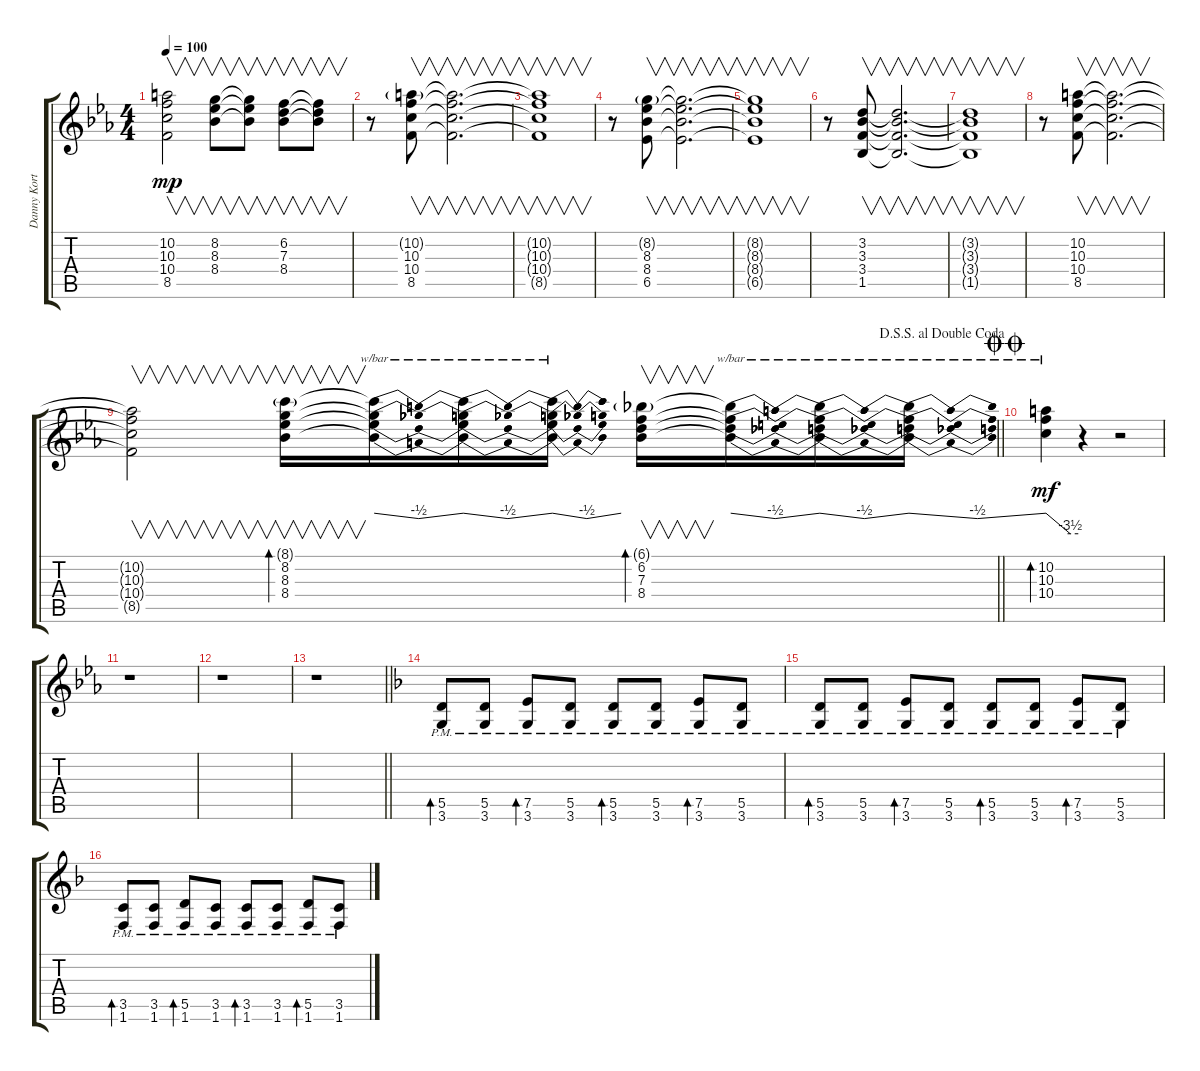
\track ("Danny Kortchmar-2" "Danny Kort") {instrument distortionguitar}
\staff {score tabs}
\tuning (E4 B3 G3 D3 A2 E2) {hide}
\ts (4 4)
\tempo 100
\clef g2
\ks eb
(10.2{t} 10.3{t} 10.4{t} 8.5{t}).2{v dy mp} (8.2 8.3 8.4).8{v} (8.2{t} 8.3{t} 8.4{t}).8{v} (6.2 7.3 8.4).8{v} (6.2{t} 7.3{t} 8.4{t}).8{v} |
r.8 (10.2{g} 10.3 10.4 8.5).8{v} (10.2{t} 10.3{t} 10.4{t} 8.5{t}).2{v d} |
(10.2{t} 10.3{t} 10.4{t} 8.5{t}).1{v} |
r.8 (8.2{g} 8.3 8.4 6.5).8{v} (8.2{t} 8.3{t} 8.4{t} 6.5{t}).2{v d} |
(8.2{t} 8.3{t} 8.4{t} 6.5{t}).1{v} |
r.8 (3.2 3.3 3.4 1.5).8{v} (3.2{t} 3.3{t} 3.4{t} 1.5{t}).2{v d} |
(3.2{t} 3.3{t} 3.4{t} 1.5{t}).1{v} |
r.8 (10.2 10.3 10.4 8.5).8{v} (10.2{t} 10.3{t} 10.4{t} 8.5{t}).2{v d} |
\jump dalsegnosegnoaldoublecoda
\barLineRight lightlight
(10.2{t} 10.3{t} 10.4{t} 8.5{t}).2{v} (8.1{g} 8.2 8.3 8.4).16{v bd 30} (8.1{t} 8.2{t} 8.3{t} 8.4{t}).16{tbe (dip default 0 0 30 -2 60 0)} (8.1{t} 8.2{t} 8.3{t} 8.4{t}).16{tbe (dip default 0 0 30 -2 60 0)} (8.1{t} 8.2{t} 8.3{t} 8.4{t}).16{tbe (dip default 0 0 30 -2 60 0)} (6.1{g} 6.2 7.3 8.4).16{v bd 30} (6.1{t} 6.2{t} 7.3{t} 8.4{t}).16{tbe (dip default 0 0 30 -2 60 0)} (6.1{t} 6.2{t} 7.3{t} 8.4{t}).16{tbe (dip default 0 0 30 -2 60 0)} (6.1{t} 6.2{t} 7.3{t} 8.4{t}).16{tbe (dip default 0 0 30 -2 60 0)} |
\jump doublecoda
(10.2 10.3 10.4).4{tbe (custom default 0 0 45 -14 60 -14) bd 30 dy mf} r.4 r.2 |
r.1 |
r.1 |
\barLineRight lightlight
r.1 |
\ks f
(5.5{pm} 3.6{pm}).8{bd 30} (5.5{pm} 3.6{pm}).8 (7.5{pm} 3.6{pm}).8{bd 30} (5.5{pm} 3.6{pm}).8 (5.5{pm} 3.6{pm}).8{bd 30} (5.5{pm} 3.6{pm}).8 (7.5{pm} 3.6{pm}).8{bd 30} (5.5{pm} 3.6{pm}).8 |
(5.5{pm} 3.6{pm}).8{bd 30} (5.5{pm} 3.6{pm}).8 (7.5{pm} 3.6{pm}).8{bd 30} (5.5{pm} 3.6{pm}).8 (5.5{pm} 3.6{pm}).8{bd 30} (5.5{pm} 3.6{pm}).8 (7.5{pm} 3.6{pm}).8{bd 30} (5.5{pm} 3.6{pm}).8 |
(3.5{pm} 1.6{pm}).8{bd 30} (3.5{pm} 1.6{pm}).8 (5.5{pm} 1.6{pm}).8{bd 30} (3.5{pm} 1.6{pm}).8 (3.5{pm} 1.6{pm}).8{bd 30} (3.5{pm} 1.6{pm}).8 (5.5{pm} 1.6{pm}).8{bd 30} (3.5{pm} 1.6{pm}).8
